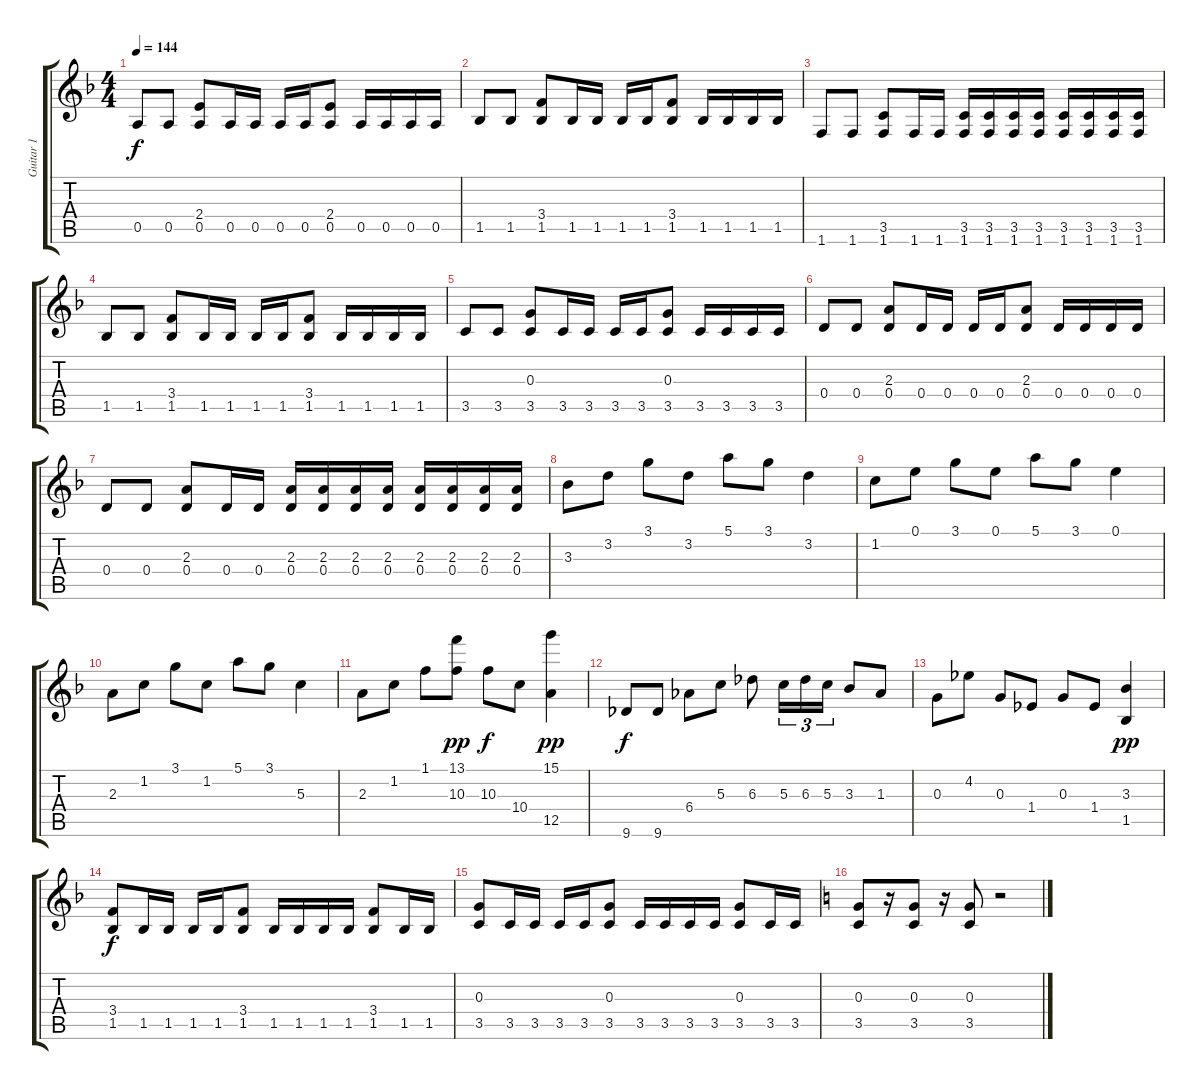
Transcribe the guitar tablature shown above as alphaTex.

\track ("Guitar 1" "Guitar 1") {instrument overdrivenguitar}
\staff {score tabs}
\tuning (E4 B3 G3 D3 A2 E2) {hide}
\ts (4 4)
\tempo 144
\clef g2
\ks f
0.5.8{dy f} 0.5.8 (2.4 0.5).8 0.5.16 0.5.16 0.5.16 0.5.16 (2.4 0.5).8 0.5.16 0.5.16 0.5.16 0.5.16 |
1.5.8 1.5.8 (3.4 1.5).8 1.5.16 1.5.16 1.5.16 1.5.16 (3.4 1.5).8 1.5.16 1.5.16 1.5.16 1.5.16 |
1.6.8 1.6.8 (3.5 1.6).8 1.6.16 1.6.16 (3.5 1.6).16 (3.5 1.6).16 (3.5 1.6).16 (3.5 1.6).16 (3.5 1.6).16 (3.5 1.6).16 (3.5 1.6).16 (3.5 1.6).16 |
1.5.8 1.5.8 (3.4 1.5).8 1.5.16 1.5.16 1.5.16 1.5.16 (3.4 1.5).8 1.5.16 1.5.16 1.5.16 1.5.16 |
3.5.8 3.5.8 (0.3 3.5).8 3.5.16 3.5.16 3.5.16 3.5.16 (0.3 3.5).8 3.5.16 3.5.16 3.5.16 3.5.16 |
0.4.8 0.4.8 (2.3 0.4).8 0.4.16 0.4.16 0.4.16 0.4.16 (2.3 0.4).8 0.4.16 0.4.16 0.4.16 0.4.16 |
0.4.8 0.4.8 (2.3 0.4).8 0.4.16 0.4.16 (2.3 0.4).16 (2.3 0.4).16 (2.3 0.4).16 (2.3 0.4).16 (2.3 0.4).16 (2.3 0.4).16 (2.3 0.4).16 (2.3 0.4).16 |
3.3.8 3.2.8 3.1.8 3.2.8 5.1.8 3.1.8 3.2.4 |
1.2.8 0.1.8 3.1.8 0.1.8 5.1.8 3.1.8 0.1.4 |
2.3.8 1.2.8 3.1.8 1.2.8 5.1.8 3.1.8 5.3.4 |
2.3.8 1.2.8 1.1.8 (13.1 10.3).8{dy pp} 10.3.8{dy f} 10.4.8 (15.1 12.5).4{dy pp} |
9.6.8{dy f} 9.6.8 6.4.8 5.3.8 6.3.8 5.3.16{tu (3 2)} 6.3.16{tu (3 2)} 5.3.16{tu (3 2)} 3.3.8 1.3.8 |
0.3.8 4.2.8 0.3.8 1.4.8 0.3.8 1.4.8 (3.3 1.5).4{dy pp} |
(3.4 1.5).8{dy f} 1.5.16 1.5.16 1.5.16 1.5.16 (3.4 1.5).8 1.5.16 1.5.16 1.5.16 1.5.16 (3.4 1.5).8 1.5.16 1.5.16 |
(0.3 3.5).8 3.5.16 3.5.16 3.5.16 3.5.16 (0.3 3.5).8 3.5.16 3.5.16 3.5.16 3.5.16 (0.3 3.5).8 3.5.16 3.5.16 |
\ks c
(0.3 3.5).8 r.16 (0.3 3.5).8 r.16 (0.3 3.5).8 r.2
